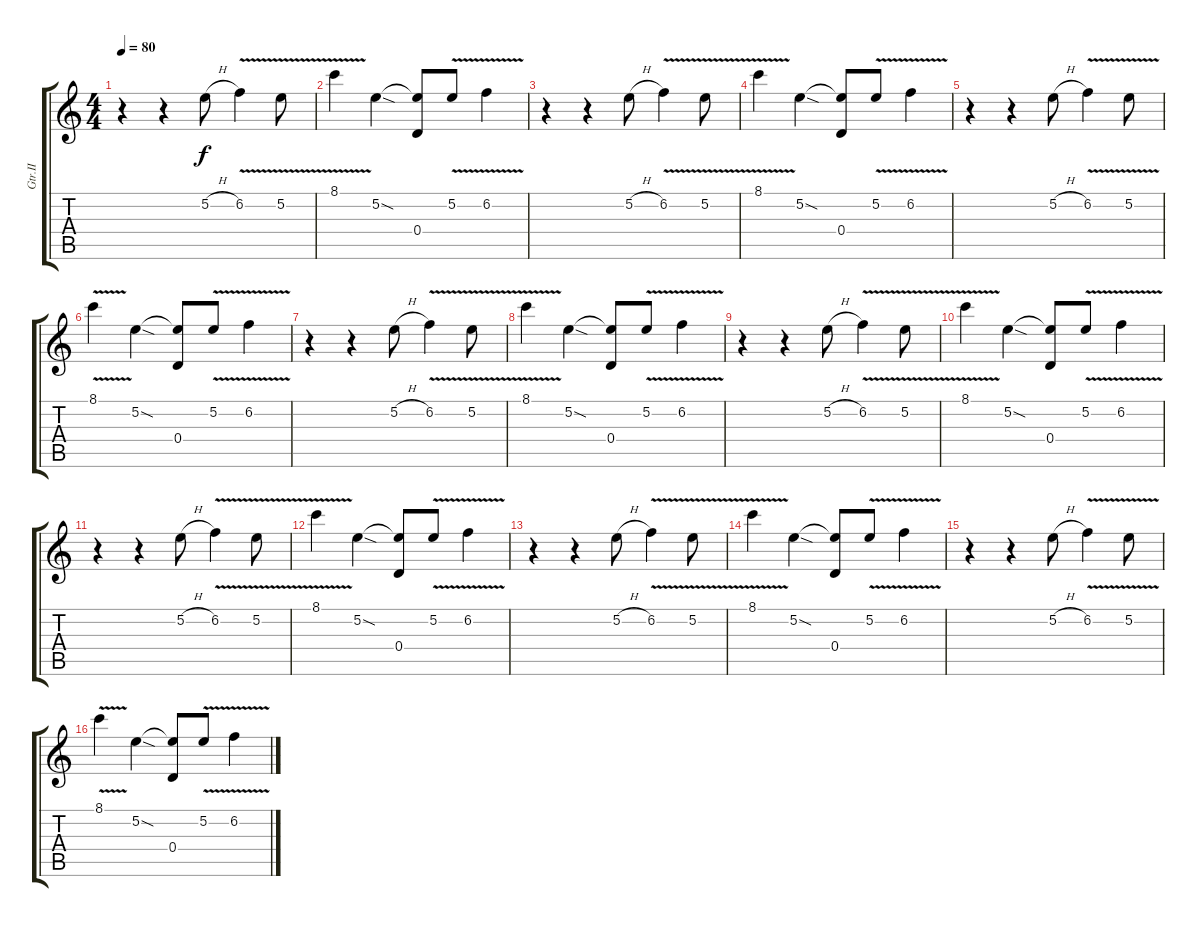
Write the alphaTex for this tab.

\track ("Gtr.II" "Gtr.II") {instrument electricguitarjazz}
\staff {score tabs}
\tuning (E4 B3 G3 D3 A2 E2) {hide}
\ts (4 4)
\tempo 80
\clef g2
\ks c
r.4{dy f} r.4 5.2{h}.8 6.2{v}.4 5.2{v}.8 |
8.1{v}.4 5.2{sod}.4 (5.2{t} 0.4).8 5.2{v}.8 6.2{v}.4 |
r.4 r.4 5.2{h}.8 6.2{v}.4 5.2{v}.8 |
8.1{v}.4 5.2{sod}.4 (5.2{t} 0.4).8 5.2{v}.8 6.2{v}.4 |
r.4 r.4 5.2{h}.8 6.2{v}.4 5.2{v}.8 |
8.1{v}.4 5.2{sod}.4 (5.2{t} 0.4).8 5.2{v}.8 6.2{v}.4 |
r.4 r.4 5.2{h}.8 6.2{v}.4 5.2{v}.8 |
8.1{v}.4 5.2{sod}.4 (5.2{t} 0.4).8 5.2{v}.8 6.2{v}.4 |
r.4 r.4 5.2{h}.8 6.2{v}.4 5.2{v}.8 |
8.1{v}.4 5.2{sod}.4 (5.2{t} 0.4).8 5.2{v}.8 6.2{v}.4 |
r.4 r.4 5.2{h}.8 6.2{v}.4 5.2{v}.8 |
8.1{v}.4 5.2{sod}.4 (5.2{t} 0.4).8 5.2{v}.8 6.2{v}.4 |
r.4 r.4 5.2{h}.8 6.2{v}.4 5.2{v}.8 |
8.1{v}.4 5.2{sod}.4 (5.2{t} 0.4).8 5.2{v}.8 6.2{v}.4 |
r.4 r.4 5.2{h}.8 6.2{v}.4 5.2{v}.8 |
8.1{v}.4 5.2{sod}.4 (5.2{t} 0.4).8 5.2{v}.8 6.2{v}.4
